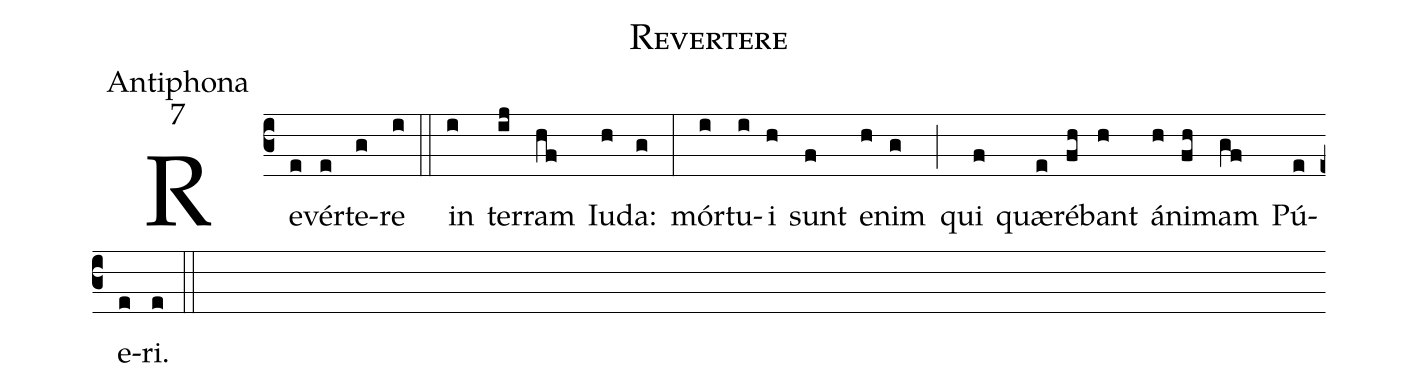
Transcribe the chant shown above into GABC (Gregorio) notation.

name:Revertere;
office-part:Antiphona;
mode:7;
%%
(c3) Re(e)vér(e)te(g)re(i) (::)
in(i) ter(ij)ram(hf) Iu(h)da:(g) (:)
mór(i)tu(i)i(h) sunt(f) e(h)nim(g) (;) qui(f) quæ(e)ré(fh)bant(h) á(h)ni(fh)mam(gf) Pú(e)e(e)ri.(e) (::)
